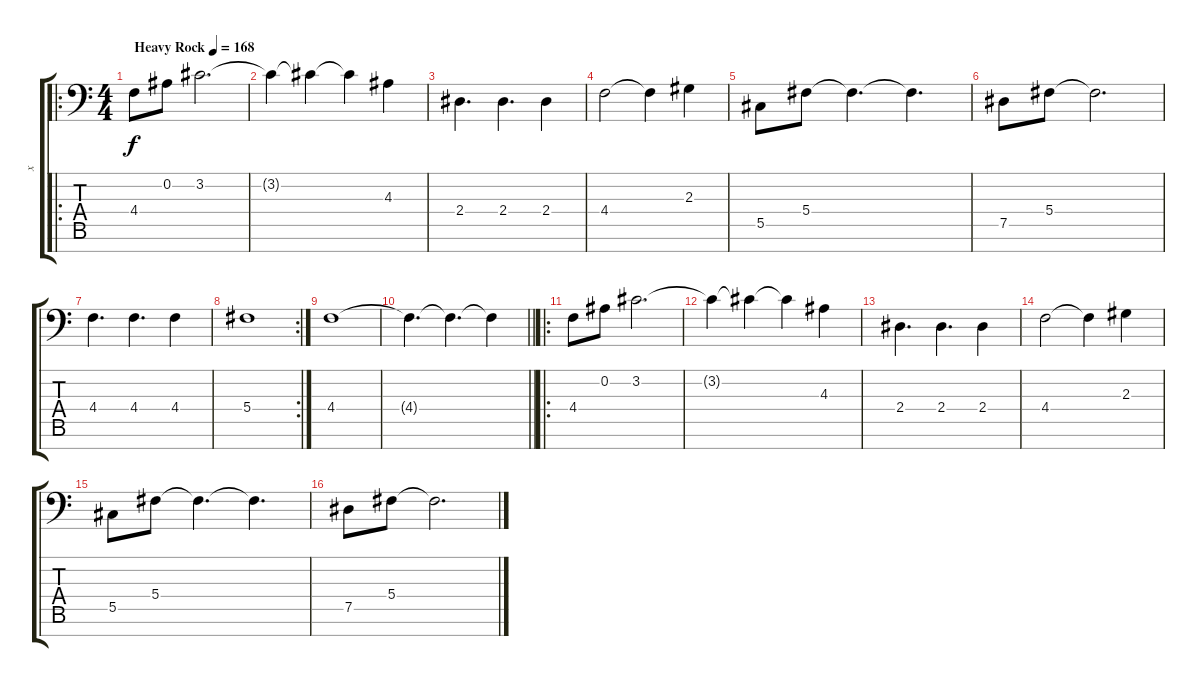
\track ("х" "х") {instrument brightacousticpiano}
\staff {score tabs}
\tuning (Eb4 Bb3 Gb3 Db3 Ab2 Eb2 Bb1) {hide}
\ro
\ts (4 4)
\section ("" "")
\tempo (168 "Heavy Rock")
\clef f4
\ks c
4.4.8{dy f instrument brightacousticpiano} 0.2.8 3.2.2{d} |
3.2{t}.4 3.2{t}.4 3.2{t}.4 4.3.4 |
2.4.4{d} 2.4.4{d} 2.4.4 |
4.4.2 4.4{t}.4 2.3.4 |
5.5.8 5.4.8 5.4{t}.4{d} 5.4{t}.4{d} |
7.5.8 5.4.8 5.4{t}.2{d} |
4.4.4{d} 4.4.4{d} 4.4.4 |
\rc 2
5.4.1 |
4.4.1 |
\barLineRight lightlight
4.4{t}.4{d} 4.4{t}.4{d} 4.4{t}.4 |
\ro
\section ("" "")
4.4.8 0.2.8 3.2.2{d} |
3.2{t}.4 3.2{t}.4 3.2{t}.4 4.3.4 |
2.4.4{d} 2.4.4{d} 2.4.4 |
4.4.2 4.4{t}.4 2.3.4 |
5.5.8 5.4.8 5.4{t}.4{d} 5.4{t}.4{d} |
7.5.8 5.4.8 5.4{t}.2{d}
